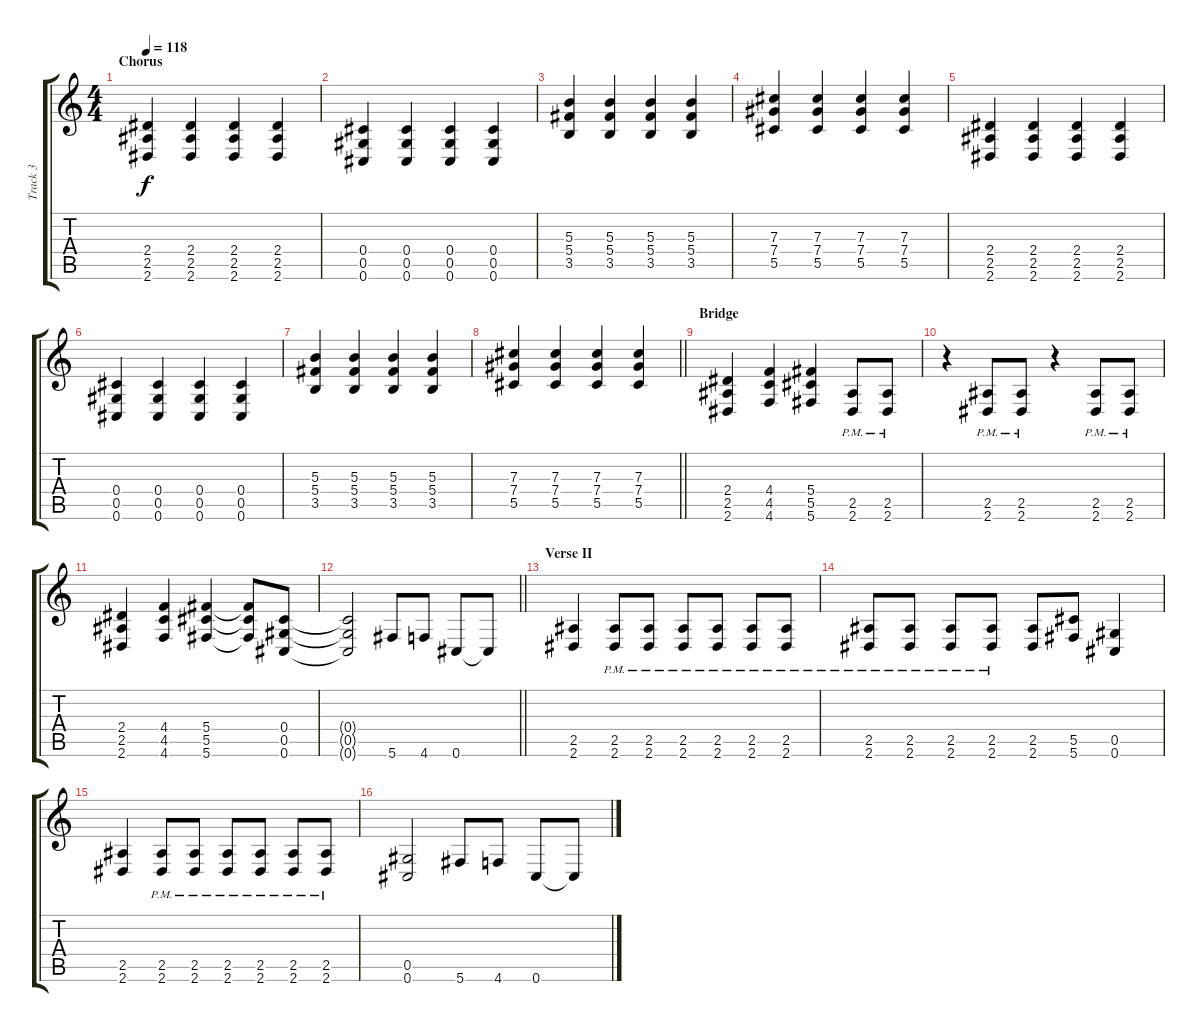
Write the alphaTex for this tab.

\track ("Track 3" "Track 3") {instrument distortionguitar}
\staff {score tabs}
\tuning (Eb4 Bb3 Gb3 Db3 Ab2 Db2) {hide}
\ts (4 4)
\section ("" "Chorus")
\tempo 118
\clef g2
\ks c
(2.4 2.5 2.6).4{dy f} (2.4 2.5 2.6).4 (2.4 2.5 2.6).4 (2.4 2.5 2.6).4 |
(0.4 0.5 0.6).4 (0.4 0.5 0.6).4 (0.4 0.5 0.6).4 (0.4 0.5 0.6).4 |
(5.3 5.4 3.5).4 (5.3 5.4 3.5).4 (5.3 5.4 3.5).4 (5.3 5.4 3.5).4 |
(7.3 7.4 5.5).4 (7.3 7.4 5.5).4 (7.3 7.4 5.5).4 (7.3 7.4 5.5).4 |
(2.4 2.5 2.6).4 (2.4 2.5 2.6).4 (2.4 2.5 2.6).4 (2.4 2.5 2.6).4 |
(0.4 0.5 0.6).4 (0.4 0.5 0.6).4 (0.4 0.5 0.6).4 (0.4 0.5 0.6).4 |
(5.3 5.4 3.5).4 (5.3 5.4 3.5).4 (5.3 5.4 3.5).4 (5.3 5.4 3.5).4 |
\barLineRight lightlight
(7.3 7.4 5.5).4 (7.3 7.4 5.5).4 (7.3 7.4 5.5).4 (7.3 7.4 5.5).4 |
\section ("" "Bridge")
(2.4 2.5 2.6).4 (4.4 4.5 4.6).4 (5.4 5.5 5.6).4 (2.5{pm} 2.6{pm}).8 (2.5{pm} 2.6{pm}).8 |
r.4 (2.5{pm} 2.6{pm}).8 (2.5{pm} 2.6{pm}).8 r.4 (2.5{pm} 2.6{pm}).8 (2.5{pm} 2.6{pm}).8 |
(2.4 2.5 2.6).4 (4.4 4.5 4.6).4 (5.4 5.5 5.6).4 (5.4{t} 5.5{t} 5.6{t}).8 (0.4 0.5 0.6).8 |
\barLineRight lightlight
(0.4{t} 0.5{t} 0.6{t}).2 5.6.8 4.6.8 0.6.8 0.6{t}.8 |
\section ("" "Verse II")
(2.5 2.6).4 (2.5{pm} 2.6{pm}).8 (2.5{pm} 2.6{pm}).8 (2.5{pm} 2.6{pm}).8 (2.5{pm} 2.6{pm}).8 (2.5{pm} 2.6{pm}).8 (2.5{pm} 2.6{pm}).8 |
(2.5{pm} 2.6{pm}).8 (2.5{pm} 2.6{pm}).8 (2.5{pm} 2.6{pm}).8 (2.5{pm} 2.6{pm}).8 (2.5 2.6).8 (5.5 5.6).8 (0.5 0.6).4 |
(2.5 2.6).4 (2.5{pm} 2.6{pm}).8 (2.5{pm} 2.6{pm}).8 (2.5{pm} 2.6{pm}).8 (2.5{pm} 2.6{pm}).8 (2.5{pm} 2.6{pm}).8 (2.5{pm} 2.6{pm}).8 |
(0.5 0.6).2 5.6.8 4.6.8 0.6.8 0.6{t}.8
